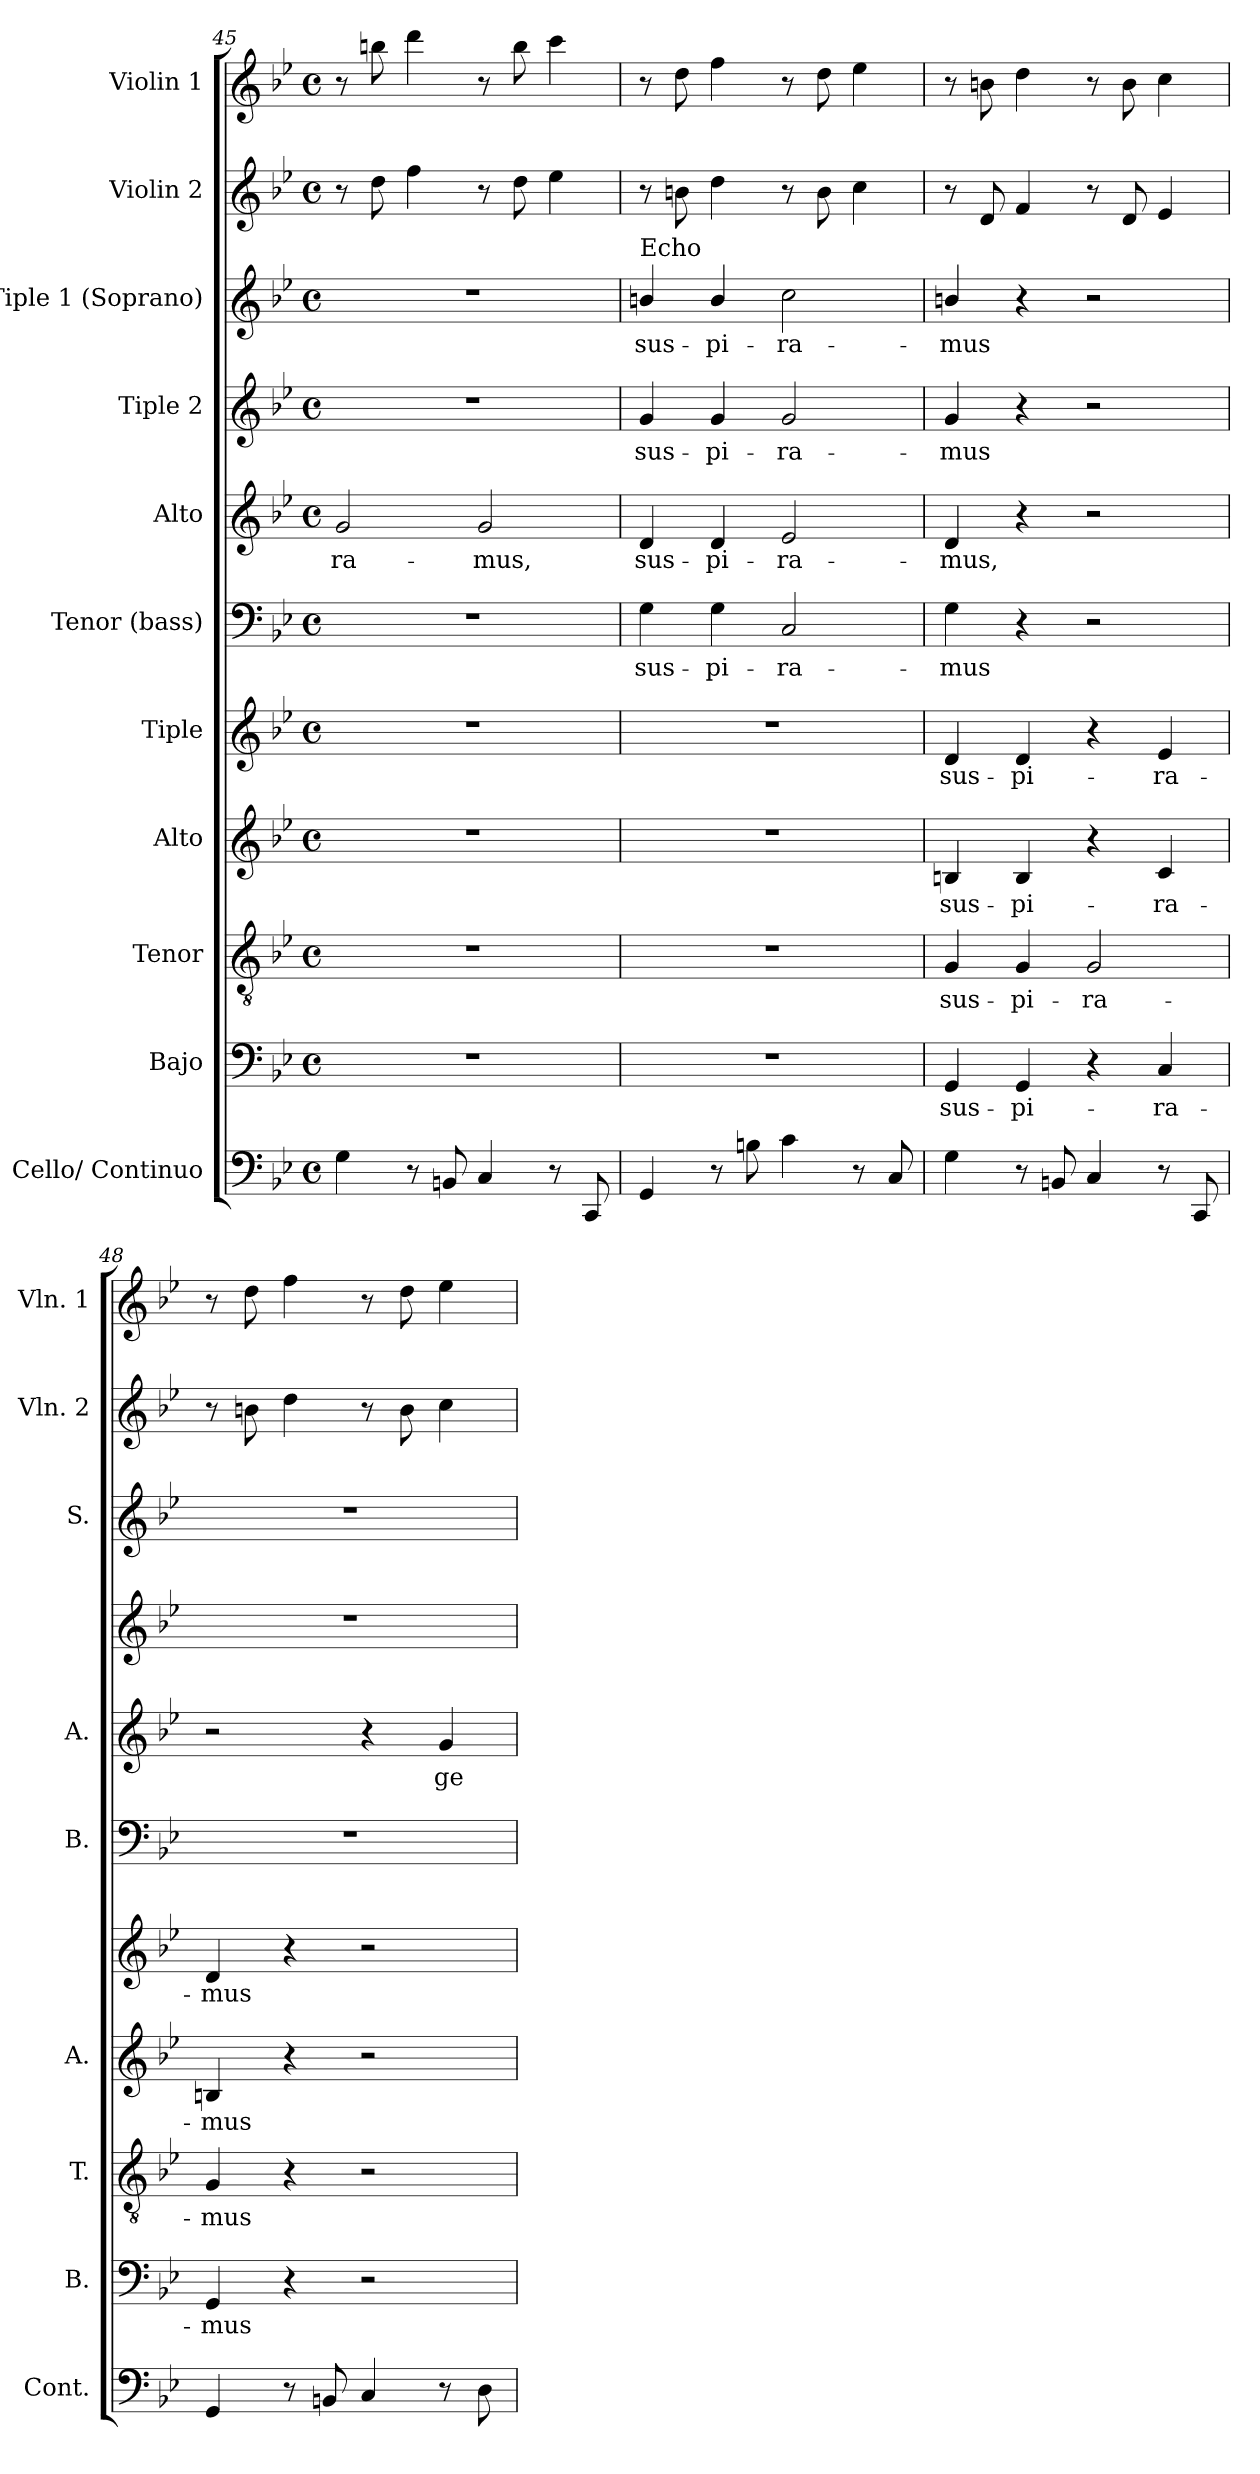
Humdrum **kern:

**kern	**kern	**text	**kern	**text	**kern	**text	**kern	**text	**kern	**text	**kern	**text	**kern	**text	**kern	**text	**kern	**kern
*part11	*part10	*part10	*part9	*part9	*part8	*part8	*part7	*part7	*part6	*part6	*part5	*part5	*part4	*part4	*part3	*part3	*part2	*part1
*staff11	*staff10	*staff10	*staff9	*staff9	*staff8	*staff8	*staff7	*staff7	*staff6	*staff6	*staff5	*staff5	*staff4	*staff4	*staff3	*staff3	*staff2	*staff1
*I"Cello/ Continuo	*I"Bajo	*	*I"Tenor	*	*I"Alto	*	*I"Tiple	*	*I"Tenor  (bass)	*	*I"Alto	*	*I"Tiple 2	*	*I"Tiple 1 (Soprano)	*	*I"Violin 2	*I"Violin 1
*I'Cont.	*I'B.	*	*I'T.	*	*I'A.	*	*	*	*I'B.	*	*I'A.	*	*	*	*I'S.	*	*I'Vln. 2	*I'Vln. 1
!!LO:PB:g=z
*clefF4	*clefF4	*	*clefGv2	*	*clefG2	*	*clefG2	*	*clefF4	*	*clefG2	*	*clefG2	*	*clefG2	*	*clefG2	*clefG2
*	*	*	*ITrd7c12	*	*	*	*	*	*	*	*	*	*	*	*	*	*	*
*k[b-e-]	*k[b-e-]	*	*k[b-e-]	*	*k[b-e-]	*	*k[b-e-]	*	*k[b-e-]	*	*k[b-e-]	*	*k[b-e-]	*	*k[b-e-]	*	*k[b-e-]	*k[b-e-]
*B-:	*B-:	*	*B-:	*	*B-:	*	*B-:	*	*B-:	*	*B-:	*	*B-:	*	*B-:	*	*B-:	*B-:
*M4/4	*M4/4	*	*M4/4	*	*M4/4	*	*M4/4	*	*M4/4	*	*M4/4	*	*M4/4	*	*M4/4	*	*M4/4	*M4/4
*met(c)	*met(c)	*	*met(c)	*	*met(c)	*	*met(c)	*	*met(c)	*	*met(c)	*	*met(c)	*	*met(c)	*	*met(c)	*met(c)
=45	=45	=45	=45	=45	=45	=45	=45	=45	=45	=45	=45	=45	=45	=45	=45	=45	=45	=45
!	!	!	!	!	!	!	!	!	!	!	!	!LO:LY:b:color=#000000	!	!	!	!	!	!
4Gi\	1r	.	1r	.	1r	.	1r	.	1r	.	2gi/	-ra-	1r	.	1r	.	8r	8r
.	.	.	.	.	.	.	.	.	.	.	.	.	.	.	.	.	8ddi\	8bbni\
8r	.	.	.	.	.	.	.	.	.	.	.	.	.	.	.	.	4ffi\	4dddi\
8BBni/	.	.	.	.	.	.	.	.	.	.	.	.	.	.	.	.	.	.
!	!	!	!	!	!	!	!	!	!	!	!	!LO:LY:b:color=#000000	!	!	!	!	!	!
4Ci/	.	.	.	.	.	.	.	.	.	.	2gi/	-mus,	.	.	.	.	8r	8r
.	.	.	.	.	.	.	.	.	.	.	.	.	.	.	.	.	8ddi\	8bbi\
8r	.	.	.	.	.	.	.	.	.	.	.	.	.	.	.	.	4ee-i\	4ccci\
8CCi/	.	.	.	.	.	.	.	.	.	.	.	.	.	.	.	.	.	.
=46	=46	=46	=46	=46	=46	=46	=46	=46	=46	=46	=46	=46	=46	=46	=46	=46	=46	=46
!	!	!	!	!	!	!	!	!	!	!LO:LY:b:color=#000000	!	!	!	!	!	!	!	!
!	!	!	!	!	!	!	!	!	!	!	!	!LO:LY:b:color=#000000	!	!	!	!	!	!
!	!	!	!	!	!	!	!	!	!	!	!	!	!	!LO:LY:b:color=#000000	!	!	!	!
!	!	!	!	!	!	!	!	!	!	!	!	!	!	!	!LO:TX:a:t=Echo	!	!	!
!	!	!	!	!	!	!	!	!	!	!	!	!	!	!	!	!LO:LY:b:color=#000000	!	!
4GGi/	1r	.	1r	.	1r	.	1r	.	4Gi\	sus-	4di/	sus-	4gi/	sus-	4bni/	sus-	8r	8r
.	.	.	.	.	.	.	.	.	.	.	.	.	.	.	.	.	8bni\	8ddi\
!	!	!	!	!	!	!	!	!	!	!LO:LY:b:color=#000000	!	!	!	!	!	!	!	!
!	!	!	!	!	!	!	!	!	!	!	!	!LO:LY:b:color=#000000	!	!	!	!	!	!
!	!	!	!	!	!	!	!	!	!	!	!	!	!	!LO:LY:b:color=#000000	!	!	!	!
!	!	!	!	!	!	!	!	!	!	!	!	!	!	!	!	!LO:LY:b:color=#000000	!	!
8r	.	.	.	.	.	.	.	.	4Gi\	-pi-	4di/	-pi-	4gi/	-pi-	4bi/	-pi-	4ddi\	4ffi\
8Bni\	.	.	.	.	.	.	.	.	.	.	.	.	.	.	.	.	.	.
!	!	!	!	!	!	!	!	!	!	!LO:LY:b:color=#000000	!	!	!	!	!	!	!	!
!	!	!	!	!	!	!	!	!	!	!	!	!LO:LY:b:color=#000000	!	!	!	!	!	!
!	!	!	!	!	!	!	!	!	!	!	!	!	!	!LO:LY:b:color=#000000	!	!	!	!
!	!	!	!	!	!	!	!	!	!	!	!	!	!	!	!	!LO:LY:b:color=#000000	!	!
4ci\	.	.	.	.	.	.	.	.	2Ci/	-ra-	2e-i/	-ra-	2gi/	-ra-	2cci\	-ra-	8r	8r
.	.	.	.	.	.	.	.	.	.	.	.	.	.	.	.	.	8bi\	8ddi\
8r	.	.	.	.	.	.	.	.	.	.	.	.	.	.	.	.	4cci\	4ee-i\
8Ci/	.	.	.	.	.	.	.	.	.	.	.	.	.	.	.	.	.	.
=47	=47	=47	=47	=47	=47	=47	=47	=47	=47	=47	=47	=47	=47	=47	=47	=47	=47	=47
!	!	!LO:LY:b:color=#000000	!	!	!	!	!	!	!	!	!	!	!	!	!	!	!	!
!	!	!	!	!LO:LY:b:color=#000000	!	!	!	!	!	!	!	!	!	!	!	!	!	!
!	!	!	!	!	!	!LO:LY:b:color=#000000	!	!	!	!	!	!	!	!	!	!	!	!
!	!	!	!	!	!	!	!	!LO:LY:b:color=#000000	!	!	!	!	!	!	!	!	!	!
!	!	!	!	!	!	!	!	!	!	!LO:LY:b:color=#000000	!	!	!	!	!	!	!	!
!	!	!	!	!	!	!	!	!	!	!	!	!LO:LY:b:color=#000000	!	!	!	!	!	!
!	!	!	!	!	!	!	!	!	!	!	!	!	!	!LO:LY:b:color=#000000	!	!	!	!
!	!	!	!	!	!	!	!	!	!	!	!	!	!	!	!	!LO:LY:b:color=#000000	!	!
4Gi\	4GGi/	sus-	4GGi/	sus-	4Bni/	sus-	4di/	sus-	4Gi\	-mus	4di/	-mus,	4gi/	-mus	4bni/	-mus	8r	8r
.	.	.	.	.	.	.	.	.	.	.	.	.	.	.	.	.	8di/	8bni\
!	!	!LO:LY:b:color=#000000	!	!	!	!	!	!	!	!	!	!	!	!	!	!	!	!
!	!	!	!	!LO:LY:b:color=#000000	!	!	!	!	!	!	!	!	!	!	!	!	!	!
!	!	!	!	!	!	!LO:LY:b:color=#000000	!	!	!	!	!	!	!	!	!	!	!	!
!	!	!	!	!	!	!	!	!LO:LY:b:color=#000000	!	!	!	!	!	!	!	!	!	!
8r	4GGi/	-pi-	4GGi/	-pi-	4Bi/	-pi-	4di/	-pi-	4r	.	4r	.	4r	.	4r	.	4fi/	4ddi\
8BBni/	.	.	.	.	.	.	.	.	.	.	.	.	.	.	.	.	.	.
!	!	!	!	!LO:LY:b:color=#000000	!	!	!	!	!	!	!	!	!	!	!	!	!	!
4Ci/	4r	.	2GGi/	-ra-	4r	.	4r	.	2r	.	2r	.	2r	.	2r	.	8r	8r
.	.	.	.	.	.	.	.	.	.	.	.	.	.	.	.	.	8di/	8bi\
!	!	!LO:LY:b:color=#000000	!	!	!	!	!	!	!	!	!	!	!	!	!	!	!	!
!	!	!	!	!	!	!LO:LY:b:color=#000000	!	!	!	!	!	!	!	!	!	!	!	!
!	!	!	!	!	!	!	!	!LO:LY:b:color=#000000	!	!	!	!	!	!	!	!	!	!
8r	4Ci/	-ra-	.	.	4ci/	-ra-	4e-i/	-ra-	.	.	.	.	.	.	.	.	4e-i/	4cci\
8CCi/	.	.	.	.	.	.	.	.	.	.	.	.	.	.	.	.	.	.
=48	=48	=48	=48	=48	=48	=48	=48	=48	=48	=48	=48	=48	=48	=48	=48	=48	=48	=48
!	!	!LO:LY:b:color=#000000	!	!	!	!	!	!	!	!	!	!	!	!	!	!	!	!
!	!	!	!	!LO:LY:b:color=#000000	!	!	!	!	!	!	!	!	!	!	!	!	!	!
!	!	!	!	!	!	!LO:LY:b:color=#000000	!	!	!	!	!	!	!	!	!	!	!	!
!	!	!	!	!	!	!	!	!LO:LY:b:color=#000000	!	!	!	!	!	!	!	!	!	!
4GGi/	4GGi/	-mus	4GGi/	-mus	4Bni/	-mus	4di/	-mus	1r	.	2r	.	1r	.	1r	.	8r	8r
.	.	.	.	.	.	.	.	.	.	.	.	.	.	.	.	.	8bni\	8ddi\
8r	4r	.	4r	.	4r	.	4r	.	.	.	.	.	.	.	.	.	4ddi\	4ffi\
8BBni/	.	.	.	.	.	.	.	.	.	.	.	.	.	.	.	.	.	.
4Ci/	2r	.	2r	.	2r	.	2r	.	.	.	4r	.	.	.	.	.	8r	8r
.	.	.	.	.	.	.	.	.	.	.	.	.	.	.	.	.	8bi\	8ddi\
!	!	!	!	!	!	!	!	!	!	!	!	!LO:LY:b:color=#000000	!	!	!	!	!	!
8r	.	.	.	.	.	.	.	.	.	.	4gi/	ge-	.	.	.	.	4cci\	4ee-i\
8Di\	.	.	.	.	.	.	.	.	.	.	.	.	.	.	.	.	.	.
=	=	=	=	=	=	=	=	=	=	=	=	=	=	=	=	=	=	=
*-	*-	*-	*-	*-	*-	*-	*-	*-	*-	*-	*-	*-	*-	*-	*-	*-	*-	*-
